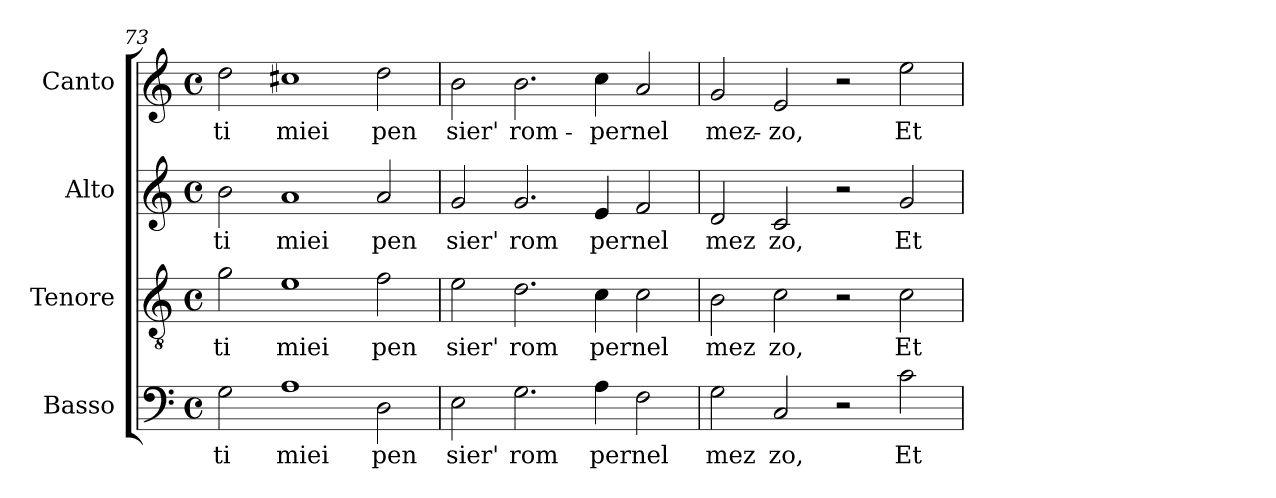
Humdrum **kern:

**kern	**text	**kern	**text	**kern	**text	**kern	**text
*part4	*part4	*part3	*part3	*part2	*part2	*part1	*part1
*staff4	*staff4	*staff3	*staff3	*staff2	*staff2	*staff1	*staff1
*I"Basso	*	*I"Tenore	*	*I"Alto	*	*I"Canto	*
*I'Basso	*	*I'Tenore	*	*I'Alto	*	*I'Canto	*
*clefF4	*	*clefGv2	*	*clefG2	*	*clefG2	*
*k[]	*	*k[]	*	*k[]	*	*k[]	*
*C:	*	*C:	*	*C:	*	*C:	*
*M4/4	*	*M4/4	*	*M4/4	*	*M4/4	*
*met(c)	*	*met(c)	*	*met(c)	*	*met(c)	*
=73	=73	=73	=73	=73	=73	=73	=73
!	!LO:LY:b:cj	!	!LO:LY:b:cj	!	!LO:LY:b:cj	!	!LO:LY:a:cj
2G\	ti	2g\	ti	2b\	ti	2dd\	ti
!	!LO:LY:b:cj	!	!LO:LY:b:cj	!	!LO:LY:b:cj	!	!LO:LY:a:cj
1A	miei	1e	miei	1a	miei	1cc#X	miei
!	!LO:LY:b:cj	!	!LO:LY:b:cj	!	!LO:LY:b:cj	!	!LO:LY:a:cj
2D\	pen	2f\	pen	2a/	pen	2dd\	pen
!!LO:PB:g=z
=74	=74	=74	=74	=74	=74	=74	=74
!	!LO:LY:b:cj	!	!LO:LY:b:cj	!	!LO:LY:b:cj	!	!LO:LY:a:cj
2E\	sier'	2e\	sier'	2g/	sier'	2b\	sier'
!	!LO:LY:b:cj	!	!LO:LY:b:cj	!	!LO:LY:b:cj	!	!LO:LY:a:cj
2.G\	rom	2.d\	rom	2.g/	rom	2.b\	rom-
!	!LO:LY:b:cj	!	!LO:LY:b:cj	!	!LO:LY:b:cj	!	!LO:LY:a:cj
4A\	per	4c\	per	4e/	per	4cc\	-per
!	!LO:LY:b:cj	!	!LO:LY:b:cj	!	!LO:LY:b:cj	!	!LO:LY:a:cj
2F\	nel	2c\	nel	2f/	nel	2a/	nel
=75	=75	=75	=75	=75	=75	=75	=75
!	!LO:LY:b:cj	!	!LO:LY:b:cj	!	!LO:LY:b:cj	!	!LO:LY:a:cj
2G\	mez	2B\	mez	2d/	mez	2g/	mez-
!	!LO:LY:b:cj	!	!LO:LY:b:cj	!	!LO:LY:b:cj	!	!LO:LY:a:cj
2C/	zo,	2c\	zo,	2c/	zo,	2e/	-zo,
2r	.	2r	.	2r	.	2r	.
!	!LO:LY:b:cj	!	!LO:LY:b:cj	!	!LO:LY:b:cj	!	!LO:LY:a:cj
2c\	Et	2c\	Et	2g/	Et	2ee\	Et
=	=	=	=	=	=	=	=
*-	*-	*-	*-	*-	*-	*-	*-
